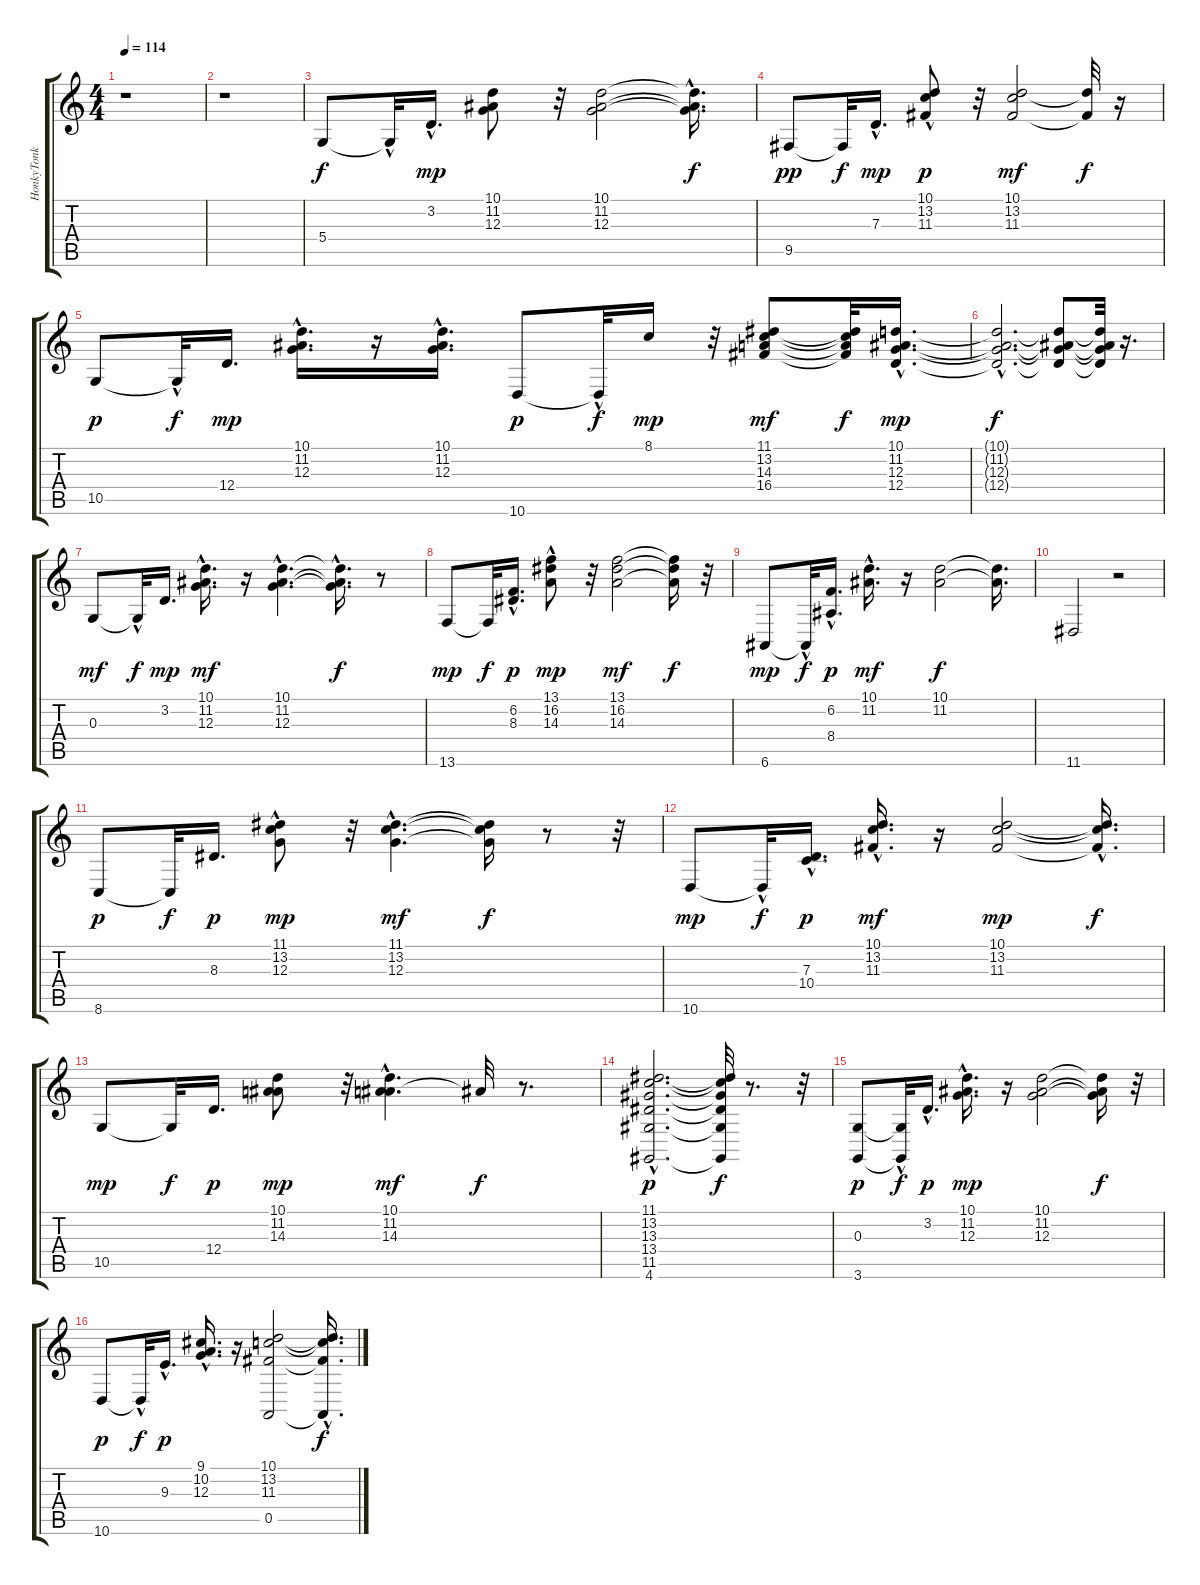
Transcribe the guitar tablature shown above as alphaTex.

\track (" HonkyTonkPno.*merged" " HonkyTonk") {instrument honkytonkpiano}
\staff {score tabs}
\tuning (E4 B3 G3 D3 A2 E2) {hide}
\ts (4 4)
\tempo 114
\clef g2
\ks c
r.1{dy f} |
r.1 |
5.4.8 5.4{hac t}.32 3.2{hac}.16{d dy mp} (10.1 11.2 12.3).8 r.32 (10.1 11.2 12.3).2 (10.1{t} 11.2{hac t} 12.3{t}).16{d dy f} |
9.5.8{dy pp} 9.5{t}.32{dy f} 7.3{hac}.16{d dy mp} (10.1{hac} 13.2{hac} 11.3).8{dy p} r.32 (10.1 13.2 11.3).2{dy mf} (10.1{t} 11.3{t}).32{dy f} r.16 |
10.5.8{dy p} 10.5{hac t}.32{dy f} 12.4.16{d dy mp} (10.1{hac} 11.2{hac} 12.3{hac}).16{d} r.16 (10.1 11.2{hac} 12.3{hac}).16{d} 10.6.8{dy p} 10.6{hac t}.32{dy f} 8.1.16{dy mp} r.32 (11.1 13.2 14.3 16.4).8{dy mf} (11.1{t} 13.2{t} 14.3{t} 16.4{t}).32{dy f} (10.1{hac} 11.2{hac} 12.3{hac} 12.4{hac}).16{d dy mp} |
(10.1{hac t} 11.2{hac t} 12.3{hac t} 12.4{hac t}).2{d dy f} (10.1{t} 11.2{t} 12.3{t} 12.4{t}).8 (10.1{t} 11.2{t} 12.3{t} 12.4{t}).32 r.16{d} |
0.3.8{dy mf} 0.3{hac t}.32{dy f} 3.2.16{d dy mp} (10.1{hac} 11.2{hac} 12.3{hac}).16{d dy mf} r.16 (10.1{hac} 11.2{hac} 12.3{hac}).4{d} (10.1{hac t} 11.2{hac t} 12.3{hac t}).16{d dy f} r.8 |
13.6.8{dy mp} 13.6{t}.32{dy f} (6.2{hac} 8.3).16{d dy p} (13.1{hac} 16.2{hac} 14.3).8{dy mp} r.32 (13.1 16.2 14.3).2{dy mf} (13.1{t} 16.2{t} 14.3{t}).16{dy f} r.32 |
6.6.8{dy mp} 6.6{hac t}.32{dy f} (6.2{hac} 8.4{hac}).16{d dy p} (10.1{hac} 11.2{hac}).16{d dy mf} r.16 (10.1 11.2).2{dy f} (10.1{t} 11.2{t}).16{d} |
11.6.2 r.2 |
8.6.8{dy p} 8.6{t}.32{dy f} 8.3.16{d dy p} (11.1{hac} 13.2{hac} 12.3).8{dy mp} r.32 (11.1{hac} 13.2{hac} 12.3{hac}).4{d dy mf} (11.1{t} 13.2{t} 12.3{t}).16{dy f} r.8 r.32 |
10.6.8{dy mp} 10.6{hac t}.32{dy f} (7.3{hac} 10.4{hac}).16{d dy p} (10.1{hac} 13.2{hac} 11.3{hac}).16{d dy mf} r.16 (10.1 13.2 11.3).2{dy mp} (10.1{hac t} 13.2{t} 11.3{hac t}).16{d dy f} |
10.5.8{dy mp} 10.5{t}.32{dy f} 12.4.16{d dy p} (10.1 11.2 14.3).8{dy mp} r.32 (10.1{hac} 11.2{hac} 14.3{hac}).4{d dy mf} 11.2{t}.32{dy f} r.8{d} |
(11.1{hac} 13.2{hac} 13.3{hac} 13.4{hac} 11.5{hac} 4.6{hac}).2{d dy p} (11.1{t} 13.2{t} 13.3{t} 13.4{t} 11.5{t} 4.6{t}).32{dy f} r.8{d} r.32 |
(0.3 3.6).8{dy p} (0.3{hac t} 3.6{hac t}).32{dy f} 3.2{hac}.16{d dy p} (10.1{hac} 11.2{hac} 12.3{hac}).16{d dy mp} r.16 (10.1 11.2 12.3).2 (10.1{t} 11.2{t} 12.3{t}).16{dy f} r.32 |
10.6.8{dy p} 10.6{hac t}.32{dy f} 9.3{hac}.16{d dy p} (9.1{hac} 10.2{hac} 12.3{hac}).16{d} r.16 (10.1 13.2 11.3 0.5).2 (10.1{hac t} 13.2{hac t} 11.3{hac t} 0.5{hac t}).16{d dy f}
